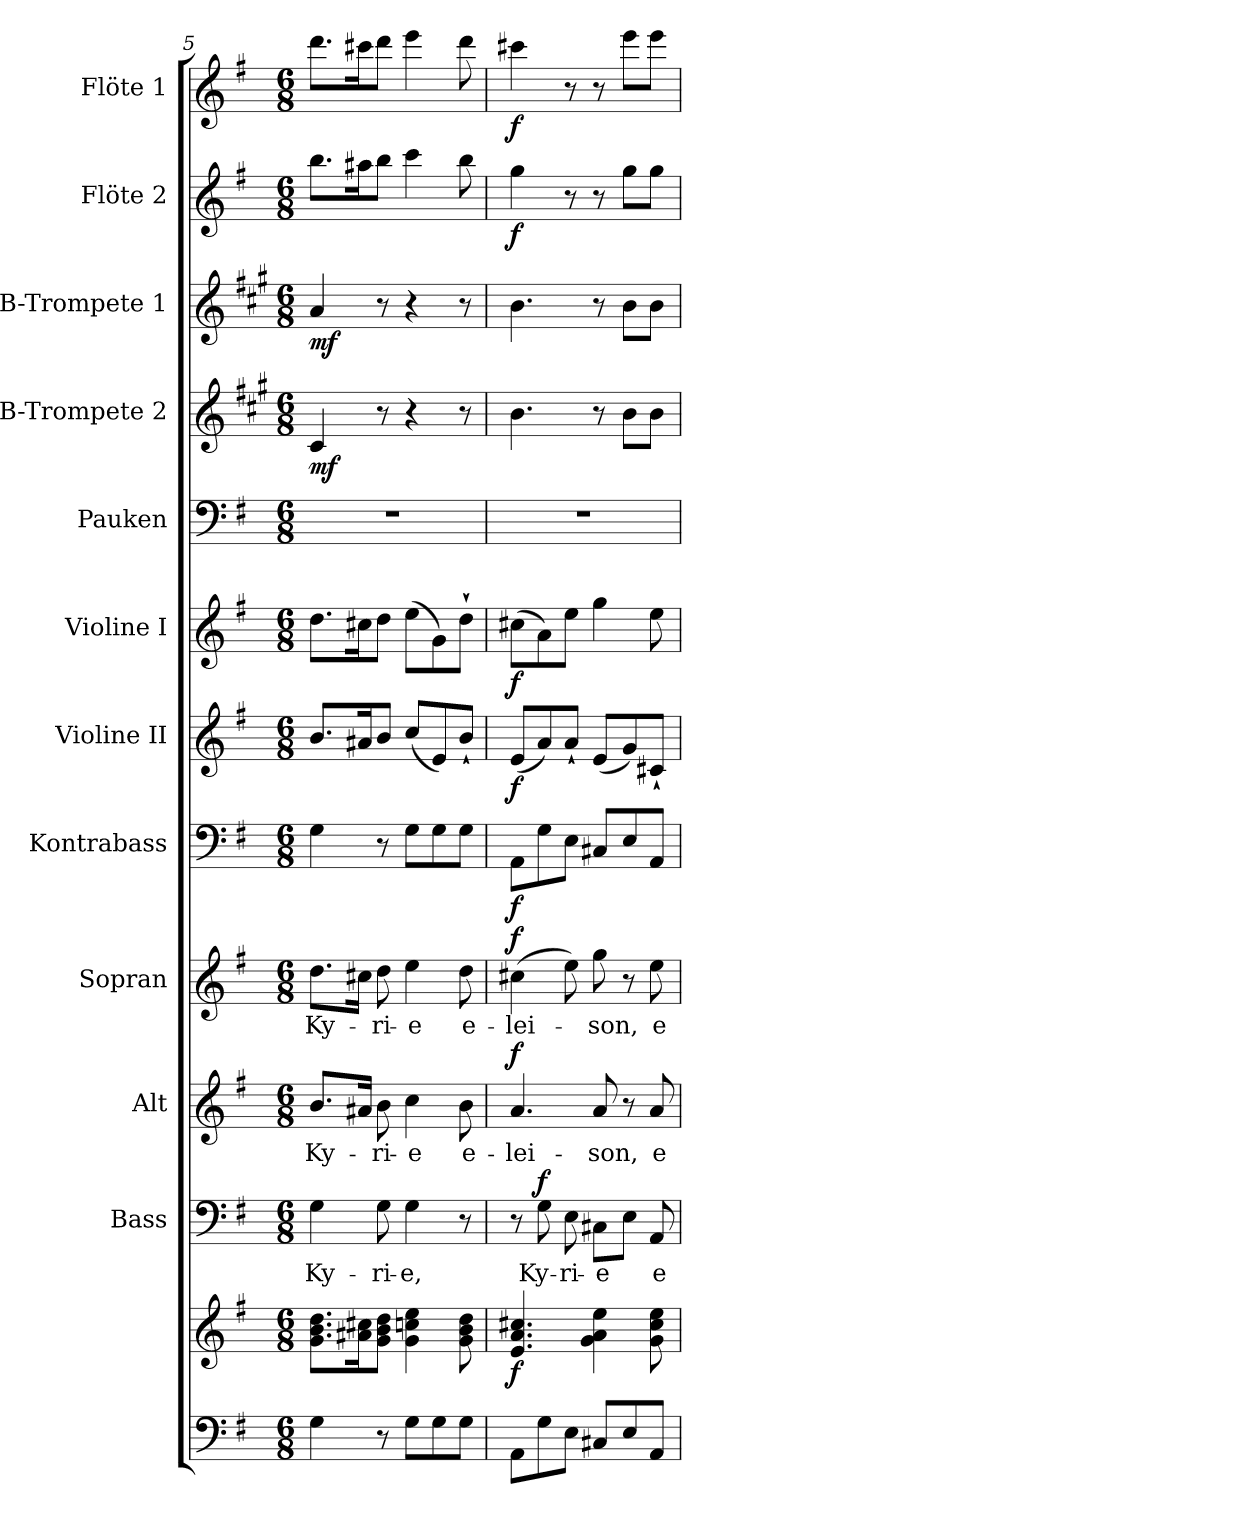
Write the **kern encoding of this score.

**kern	**kern	**dynam	**kern	**text	**dynam	**kern	**text	**dynam	**kern	**text	**dynam	**kern	**dynam	**kern	**dynam	**kern	**dynam	**kern	**kern	**dynam	**kern	**dynam	**kern	**dynam	**kern	**dynam
*part12	*part12	*part12	*part11	*part11	*part11	*part10	*part10	*part10	*part9	*part9	*part9	*part8	*part8	*part7	*part7	*part6	*part6	*part5	*part4	*part4	*part3	*part3	*part2	*part2	*part1	*part1
*staff13	*staff12	*staff12/13	*staff11	*staff11	*staff11	*staff10	*staff10	*staff10	*staff9	*staff9	*staff9	*staff8	*staff8	*staff7	*staff7	*staff6	*staff6	*staff5	*staff4	*staff4	*staff3	*staff3	*staff2	*staff2	*staff1	*staff1
*	*	*	*I"Bass	*	*	*I"Alt	*	*	*I"Sopran	*	*	*I"Kontrabass	*	*I"Violine II	*	*I"Violine I	*	*I"Pauken	*I"B-Trompete 2	*	*I"B-Trompete 1	*	*I"Flöte 2	*	*I"Flöte 1	*
*	*	*	*I'B.	*	*	*I'A.	*	*	*I'S.	*	*	*I'Kb.	*	*I'Vl. II	*	*I'Vl. I	*	*I'Pk.	*I'B Trp. 2	*	*I'B Trp. 1	*	*I'Fl. 2	*	*I'Fl. 1	*
*clefF4	*clefG2	*	*clefF4	*	*	*clefG2	*	*	*clefG2	*	*	*clefF4	*	*clefG2	*	*clefG2	*	*clefF4	*clefG2	*	*clefG2	*	*clefG2	*	*clefG2	*
*	*	*	*	*	*	*	*	*	*	*	*	*ITrd7c12	*	*	*	*	*	*	*ITrd1c2	*	*ITrd1c2	*	*	*	*	*
*k[f#]	*k[f#]	*	*k[f#]	*	*	*k[f#]	*	*	*k[f#]	*	*	*k[f#]	*	*k[f#]	*	*k[f#]	*	*k[f#]	*k[f#]	*	*k[f#]	*	*k[f#]	*	*k[f#]	*
*G:	*G:	*	*G:	*	*	*G:	*	*	*G:	*	*	*G:	*	*G:	*	*G:	*	*G:	*G:	*	*G:	*	*G:	*	*G:	*
*M6/8	*M6/8	*	*M6/8	*	*	*M6/8	*	*	*M6/8	*	*	*M6/8	*	*M6/8	*	*M6/8	*	*M6/8	*M6/8	*	*M6/8	*	*M6/8	*	*M6/8	*
=5	=5	=5	=5	=5	=5	=5	=5	=5	=5	=5	=5	=5	=5	=5	=5	=5	=5	=5	=5	=5	=5	=5	=5	=5	=5	=5
!	!	!	!	!LO:LY:b	!	!	!LO:LY:b	!	!	!LO:LY:b	!	!	!	!	!	!	!	!	!	!LO:DY:b	!	!LO:DY:b	!	!	!	!
4G\	8.g\ 8.b\ 8.dd\L	.	4G\	Ky-	.	8.b/L	Ky-	.	8.dd\L	Ky-	.	4GG\	.	8.b/L	.	8.dd\L	.	2.r	4B/	mf	4g/	mf	8.bb\L	.	8.ddd\L	.
.	16a#X\ 16cc#X\k	.	.	.	.	16a#X/Jk	.	.	16cc#X\Jk	.	.	.	.	16a#X/k	.	16cc#X\k	.	.	.	.	.	.	16aa#X\k	.	16ccc#X\k	.
!	!	!	!	!LO:LY:b	!	!	!LO:LY:b	!	!	!LO:LY:b	!	!	!	!	!	!	!	!	!	!	!	!	!	!	!	!
8r	8g\ 8b\ 8dd\J	.	8G\	-ri-	.	8b\	-ri-	.	8dd\	-ri-	.	8r	.	8b/J	.	8dd\J	.	.	8r	.	8r	.	8bb\J	.	8ddd\J	.
!	!	!	!	!LO:LY:b	!	!	!LO:LY:b	!	!	!LO:LY:b	!	!	!	!	!	!	!	!	!	!	!	!	!	!	!	!
8G\L	4g\ 4ccn\ 4ee\	.	4G\	-e,	.	4cc\	-e	.	4ee\	-e	.	8GG\L	.	(<8cc/L	.	(>8ee\L	.	.	4r	.	4r	.	4ccc\	.	4eee\	.
8G\	.	.	.	.	.	.	.	.	.	.	.	8GG\	.	8e/)	.	8g\)	.	.	.	.	.	.	.	.	.	.
!	!	!	!	!	!	!	!LO:LY:b	!	!	!LO:LY:b	!	!	!	!	!	!	!	!	!	!	!	!	!	!	!	!
8G\J	8g\ 8b\ 8dd\	.	8r	.	.	8b\	e-	.	8dd\	e-	.	8GG\J	.	8b`</J	.	8dd`>\J	.	.	8r	.	8r	.	8bb\	.	8ddd\	.
!!LO:PB:g=z
=6	=6	=6	=6	=6	=6	=6	=6	=6	=6	=6	=6	=6	=6	=6	=6	=6	=6	=6	=6	=6	=6	=6	=6	=6	=6	=6
!	!	!LO:DY:b	!	!	!	!	!LO:LY:b	!LO:DY:a	!	!LO:LY:b	!LO:DY:a	!	!LO:DY:b	!	!LO:DY:b	!	!LO:DY:b	!	!	!	!	!	!	!LO:DY:b	!	!LO:DY:b
8AA\L	4.e/ 4.a/ 4.cc#X/	f	8r	.	.	4.a/	-lei-	f	(>4cc#X\	-lei-	f	8AAA\L	f	(<8e/L	f	(>8cc#X\L	f	2.r	4.a\	.	4.a\	.	4gg\	f	4ccc#X\	f
!	!	!	!	!LO:LY:b	!LO:DY:a	!	!	!	!	!	!	!	!	!	!	!	!	!	!	!	!	!	!	!	!	!
8G\	.	.	8G\	Ky-	f	.	.	.	.	.	.	8GG\	.	8a/)	.	8a\)	.	.	.	.	.	.	.	.	.	.
!	!	!	!	!LO:LY:b	!	!	!	!	!	!	!	!	!	!	!	!	!	!	!	!	!	!	!	!	!	!
8E\J	.	.	8E\	-ri-	.	.	.	.	8ee\)	.	.	8EE\J	.	8a`</J	.	8ee\J	.	.	.	.	.	.	8r	.	8r	.
!	!	!	!	!LO:LY:b	!	!	!LO:LY:b	!	!	!LO:LY:b	!	!	!	!	!	!	!	!	!	!	!	!	!	!	!	!
8C#X/L	4g\ 4a\ 4ee\	.	8C#X\L	-e	.	8a/	-son,	.	8gg\	-son,	.	8CC#X/L	.	(<8e/L	.	4gg\	.	.	8r	.	8r	.	8r	.	8r	.
8E/	.	.	8E\J	.	.	8r	.	.	8r	.	.	8EE/	.	8g/)	.	.	.	.	8a\L	.	8a\L	.	8gg\L	.	8eee\L	.
!	!	!	!	!LO:LY:b	!	!	!LO:LY:b	!	!	!LO:LY:b	!	!	!	!	!	!	!	!	!	!	!	!	!	!	!	!
8AA/J	8g\ 8cc#\ 8ee\	.	8AA/	e-	.	8a/	e-	.	8ee\	e-	.	8AAA/J	.	8c#X`</J	.	8ee\	.	.	8a\J	.	8a\J	.	8gg\J	.	8eee\J	.
=	=	=	=	=	=	=	=	=	=	=	=	=	=	=	=	=	=	=	=	=	=	=	=	=	=	=
*-	*-	*-	*-	*-	*-	*-	*-	*-	*-	*-	*-	*-	*-	*-	*-	*-	*-	*-	*-	*-	*-	*-	*-	*-	*-	*-
